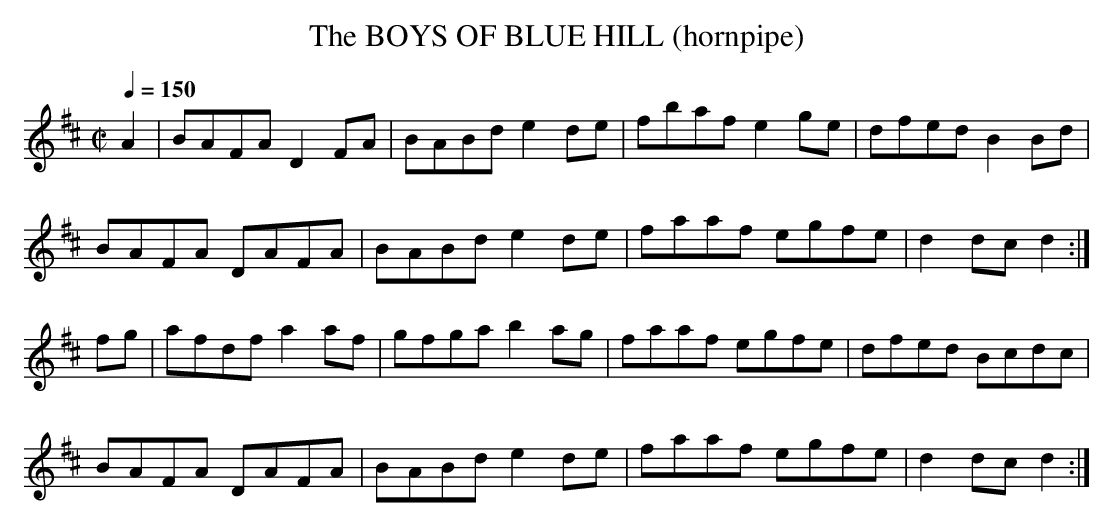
X:1
T:BOYS OF BLUE HILL (hornpipe), The
Q:1/4=150
M:C|
K:D
A2|BAFA D2FA|BABd e2 de|fbaf e2ge|dfed B2 Bd|
BAFA DAFA|BABd e2de|faaf egfe|d2 dc d2 :|
fg|afdf a2af|gfga b2ag|faaf egfe|dfed Bcdc|
BAFA DAFA|BABd e2de|faaf egfe|d2dc d2 :|
